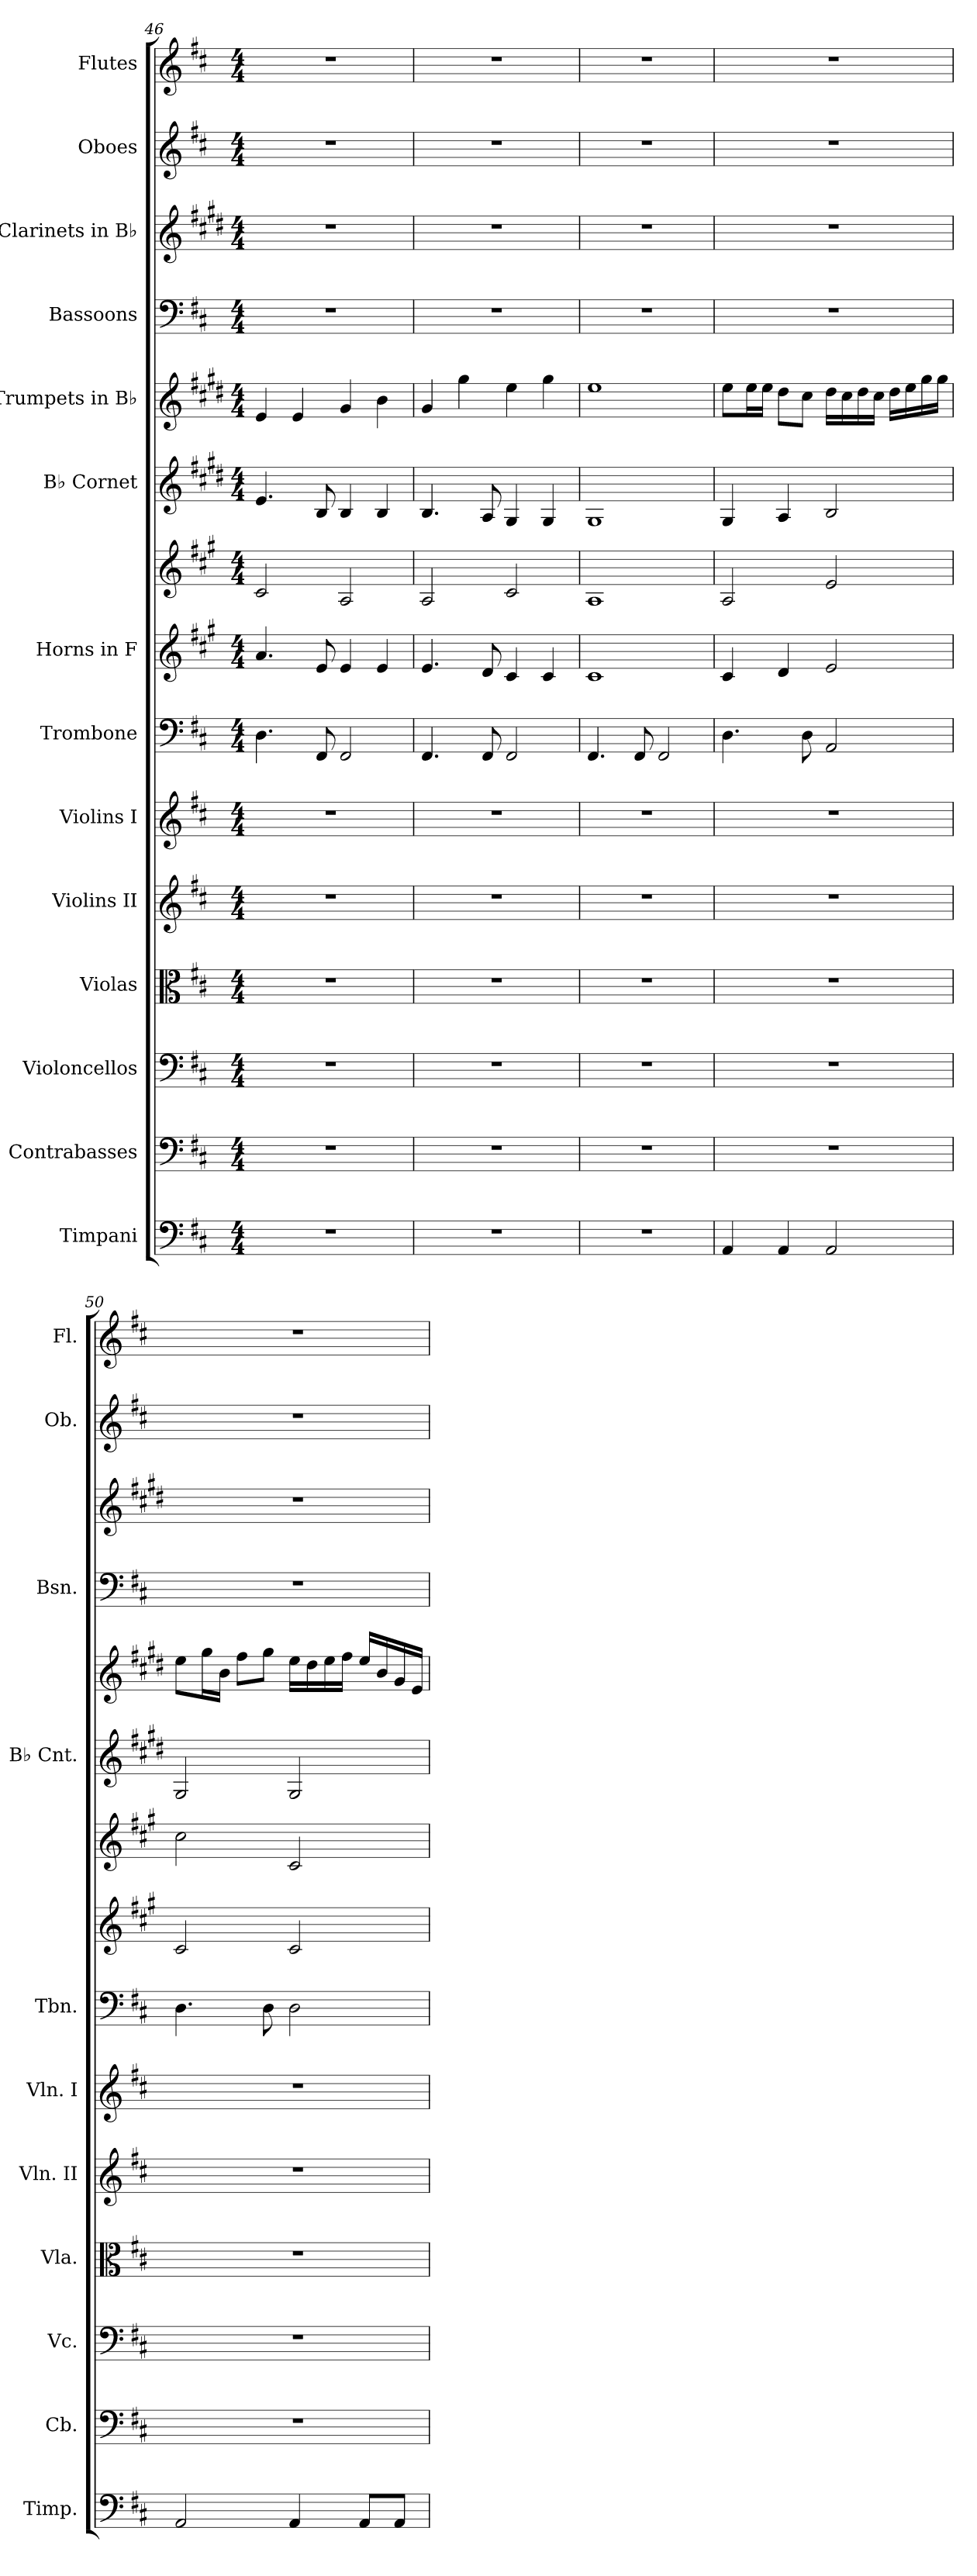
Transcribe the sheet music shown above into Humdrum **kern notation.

**kern	**kern	**kern	**kern	**kern	**kern	**kern	**kern	**kern	**kern	**kern	**kern	**kern	**kern	**kern
*part14	*part13	*part12	*part11	*part10	*part9	*part8	*part7	*part7	*part6	*part5	*part4	*part3	*part2	*part1
*staff15	*staff14	*staff13	*staff12	*staff11	*staff10	*staff9	*staff8	*staff7	*staff6	*staff5	*staff4	*staff3	*staff2	*staff1
*I"Timpani	*I"Contrabasses	*I"Violoncellos	*I"Violas	*I"Violins II	*I"Violins I	*I"Trombone	*I"Horns in F	*	*I"B♭ Cornet	*I"Trumpets in B♭	*I"Bassoons	*I"Clarinets in B♭	*I"Oboes	*I"Flutes
*I'Timp.	*I'Cb.	*I'Vc.	*I'Vla.	*I'Vln. II	*I'Vln. I	*I'Tbn.	*	*	*I'B♭ Cnt.	*	*I'Bsn.	*	*I'Ob.	*I'Fl.
!!LO:PB:g=z
*clefF4	*clefF4	*clefF4	*clefC3	*clefG2	*clefG2	*clefF4	*clefG2	*clefG2	*clefG2	*clefG2	*clefF4	*clefG2	*clefG2	*clefG2
*	*ITrd7c12	*	*	*	*	*	*ITrd4c7	*ITrd4c7	*ITrd1c2	*ITrd1c2	*	*ITrd1c2	*	*
*k[f#c#]	*k[f#c#]	*k[f#c#]	*k[f#c#]	*k[f#c#]	*k[f#c#]	*k[f#c#]	*k[f#c#]	*k[f#c#]	*k[f#c#]	*k[f#c#]	*k[f#c#]	*k[f#c#]	*k[f#c#]	*k[f#c#]
*M4/4	*M4/4	*M4/4	*M4/4	*M4/4	*M4/4	*M4/4	*M4/4	*M4/4	*M4/4	*M4/4	*M4/4	*M4/4	*M4/4	*M4/4
=46	=46	=46	=46	=46	=46	=46	=46	=46	=46	=46	=46	=46	=46	=46
1r	1r	1r	1r	1r	1r	4.D\	4.d/	2F#/	4.d/	4d/	1r	1r	1r	1r
.	.	.	.	.	.	.	.	.	.	4d/	.	.	.	.
.	.	.	.	.	.	8FF#/	8A/	.	8A/	.	.	.	.	.
.	.	.	.	.	.	2FF#/	4A/	2D/	4A/	4f#/	.	.	.	.
.	.	.	.	.	.	.	4A/	.	4A/	4a\	.	.	.	.
=47	=47	=47	=47	=47	=47	=47	=47	=47	=47	=47	=47	=47	=47	=47
1r	1r	1r	1r	1r	1r	4.FF#/	4.A/	2D/	4.A/	4f#/	1r	1r	1r	1r
.	.	.	.	.	.	.	.	.	.	4ff#\	.	.	.	.
.	.	.	.	.	.	8FF#/	8G/	.	8G/	.	.	.	.	.
.	.	.	.	.	.	2FF#/	4F#/	2F#/	4F#/	4dd\	.	.	.	.
.	.	.	.	.	.	.	4F#/	.	4F#/	4ff#\	.	.	.	.
=48	=48	=48	=48	=48	=48	=48	=48	=48	=48	=48	=48	=48	=48	=48
1r	1r	1r	1r	1r	1r	4.FF#/	1F#	1D	1F#	1dd	1r	1r	1r	1r
.	.	.	.	.	.	8FF#/	.	.	.	.	.	.	.	.
.	.	.	.	.	.	2FF#/	.	.	.	.	.	.	.	.
=49	=49	=49	=49	=49	=49	=49	=49	=49	=49	=49	=49	=49	=49	=49
4AA/	1r	1r	1r	1r	1r	4.D\	4F#/	2D/	4F#/	8dd\L	1r	1r	1r	1r
.	.	.	.	.	.	.	.	.	.	16dd\L	.	.	.	.
.	.	.	.	.	.	.	.	.	.	16dd\JJ	.	.	.	.
4AA/	.	.	.	.	.	.	4G/	.	4G/	8cc#\L	.	.	.	.
.	.	.	.	.	.	8D\	.	.	.	8b\J	.	.	.	.
2AA/	.	.	.	.	.	2AA/	2A/	2A/	2A/	16cc#\LL	.	.	.	.
.	.	.	.	.	.	.	.	.	.	16b\	.	.	.	.
.	.	.	.	.	.	.	.	.	.	16cc#\	.	.	.	.
.	.	.	.	.	.	.	.	.	.	16b\JJ	.	.	.	.
.	.	.	.	.	.	.	.	.	.	16cc#\LL	.	.	.	.
.	.	.	.	.	.	.	.	.	.	16dd\	.	.	.	.
.	.	.	.	.	.	.	.	.	.	16ff#\	.	.	.	.
.	.	.	.	.	.	.	.	.	.	16ff#\JJ	.	.	.	.
!!LO:PB:g=z
=50	=50	=50	=50	=50	=50	=50	=50	=50	=50	=50	=50	=50	=50	=50
2AA/	1r	1r	1r	1r	1r	4.D\	2F#/	2f#\	2F#/	8dd\L	1r	1r	1r	1r
.	.	.	.	.	.	.	.	.	.	16ff#\L	.	.	.	.
.	.	.	.	.	.	.	.	.	.	16a\JJ	.	.	.	.
.	.	.	.	.	.	.	.	.	.	8ee\L	.	.	.	.
.	.	.	.	.	.	8D\	.	.	.	8ff#\J	.	.	.	.
4AA/	.	.	.	.	.	2D\	2F#/	2F#/	2F#/	16dd\LL	.	.	.	.
.	.	.	.	.	.	.	.	.	.	16cc#\	.	.	.	.
.	.	.	.	.	.	.	.	.	.	16dd\	.	.	.	.
.	.	.	.	.	.	.	.	.	.	16ee\JJ	.	.	.	.
8AA/L	.	.	.	.	.	.	.	.	.	16dd/LL	.	.	.	.
.	.	.	.	.	.	.	.	.	.	16a/	.	.	.	.
8AA/J	.	.	.	.	.	.	.	.	.	16f#/	.	.	.	.
.	.	.	.	.	.	.	.	.	.	16d/JJ	.	.	.	.
=	=	=	=	=	=	=	=	=	=	=	=	=	=	=
*-	*-	*-	*-	*-	*-	*-	*-	*-	*-	*-	*-	*-	*-	*-
